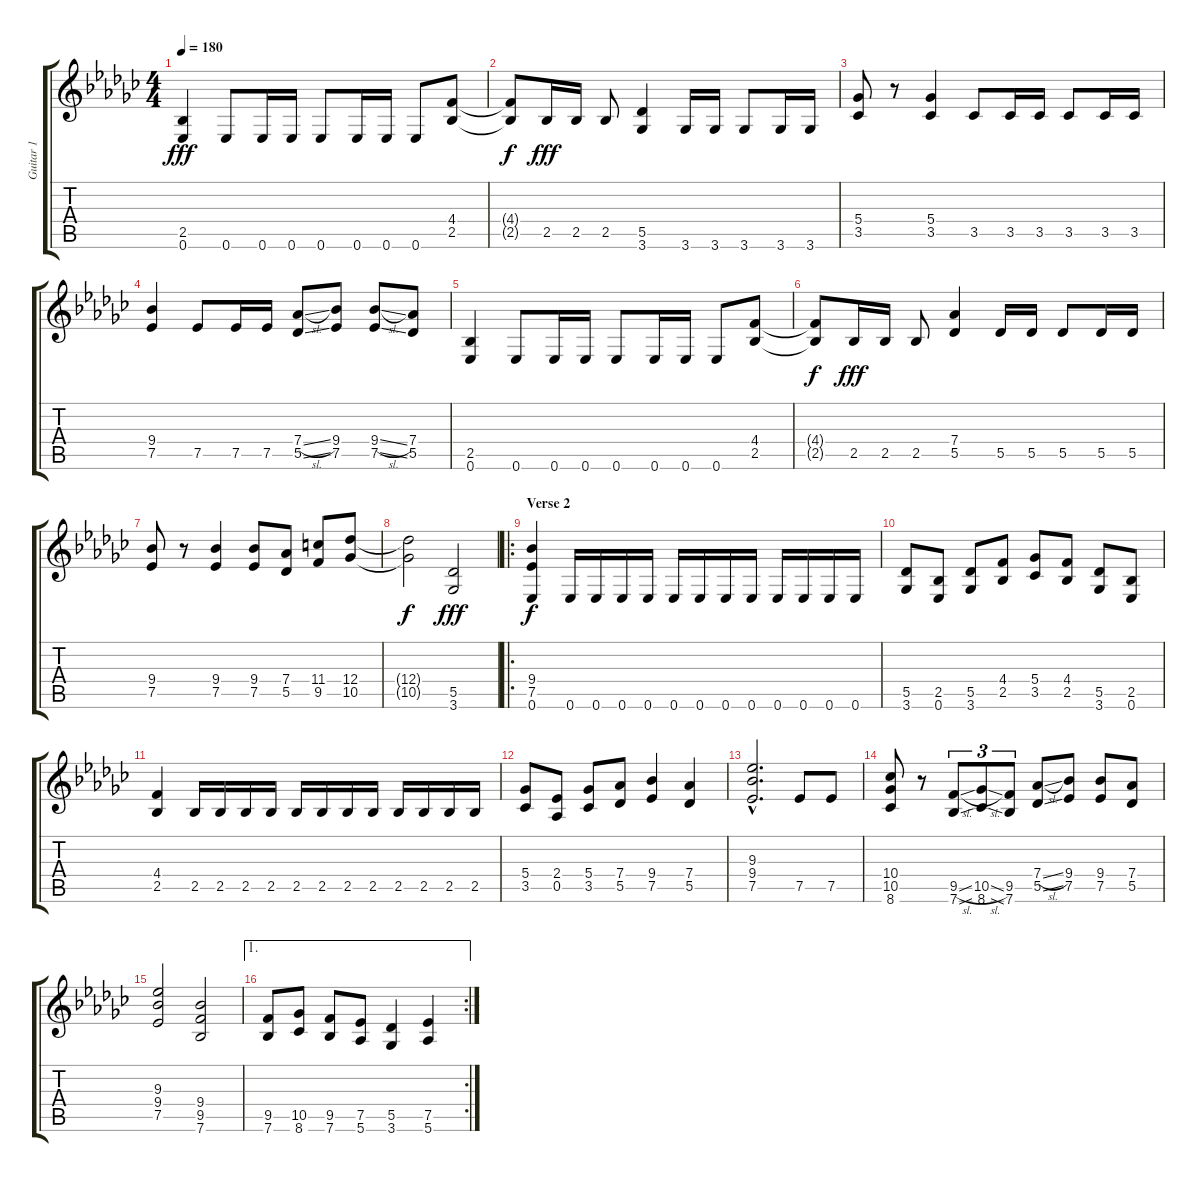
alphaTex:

\track ("Guitar 1" "Guitar 1") {instrument distortionguitar}
\staff {score tabs}
\tuning (Eb4 Bb3 Gb3 Db3 Ab2 Eb2) {hide}
\ts (4 4)
\tempo 180
\clef g2
\ks ebminor
(2.5 0.6).4{dy fff} 0.6.8 0.6.16 0.6.16 0.6.8 0.6.16 0.6.16 0.6.8 (4.4 2.5).8 |
(4.4{t} 2.5{t}).8{dy f} 2.5.16{dy fff} 2.5.16 2.5.8 (5.5 3.6).4 3.6.16 3.6.16 3.6.8 3.6.16 3.6.16 |
(5.4 3.5).8 r.8 (5.4 3.5).4 3.5.8 3.5.16 3.5.16 3.5.8 3.5.16 3.5.16 |
(9.4 7.5).4 7.5.8 7.5.16 7.5.16 (7.4{sl} 5.5{ss}).8 (9.4 7.5).8 (9.4{sl} 7.5{ss}).8 (7.4 5.5).8 |
(2.5 0.6).4 0.6.8 0.6.16 0.6.16 0.6.8 0.6.16 0.6.16 0.6.8 (4.4 2.5).8 |
(4.4{t} 2.5{t}).8{dy f} 2.5.16{dy fff} 2.5.16 2.5.8 (7.4 5.5).4 5.5.16 5.5.16 5.5.8 5.5.16 5.5.16 |
(9.4 7.5).8 r.8 (9.4 7.5).4 (9.4 7.5).8 (7.4 5.5).8 (11.4 9.5).8 (12.4 10.5).8 |
(12.4{t} 10.5{t}).2{dy f} (5.5 3.6).2{dy fff} |
\ro
\section ("" "Verse 2")
(9.4 7.5 0.6).4{dy f} 0.6.16 0.6.16 0.6.16 0.6.16 0.6.16 0.6.16 0.6.16 0.6.16 0.6.16 0.6.16 0.6.16 0.6.16 |
(5.5 3.6).8 (2.5 0.6).8 (5.5 3.6).8 (4.4 2.5).8 (5.4 3.5).8 (4.4 2.5).8 (5.5 3.6).8 (2.5 0.6).8 |
(4.4 2.5).4 2.5.16 2.5.16 2.5.16 2.5.16 2.5.16 2.5.16 2.5.16 2.5.16 2.5.16 2.5.16 2.5.16 2.5.16 |
(5.4 3.5).8 (2.4 0.5).8 (5.4 3.5).8 (7.4 5.5).8 (9.4 7.5).4 (7.4 5.5).4 |
(9.3{hac} 9.4{hac} 7.5{hac}).2{d} 7.5.8 7.5.8 |
(10.4 10.5 8.6).8 r.8 (9.5{sl} 7.6{ss}).8{tu (3 2)} (10.5{sl} 8.6{ss}).8{tu (3 2)} (9.5 7.6).8{tu (3 2)} (7.4{sl} 5.5{ss}).8 (9.4 7.5).8 (9.4 7.5).8 (7.4 5.5).8 |
(9.3 9.4 7.5).2 (9.4 9.5 7.6).2 |
\ae 1
\rc 2
(9.5 7.6).8 (10.5 8.6).8 (9.5 7.6).8 (7.5 5.6).8 (5.5 3.6).4 (7.5 5.6).4
